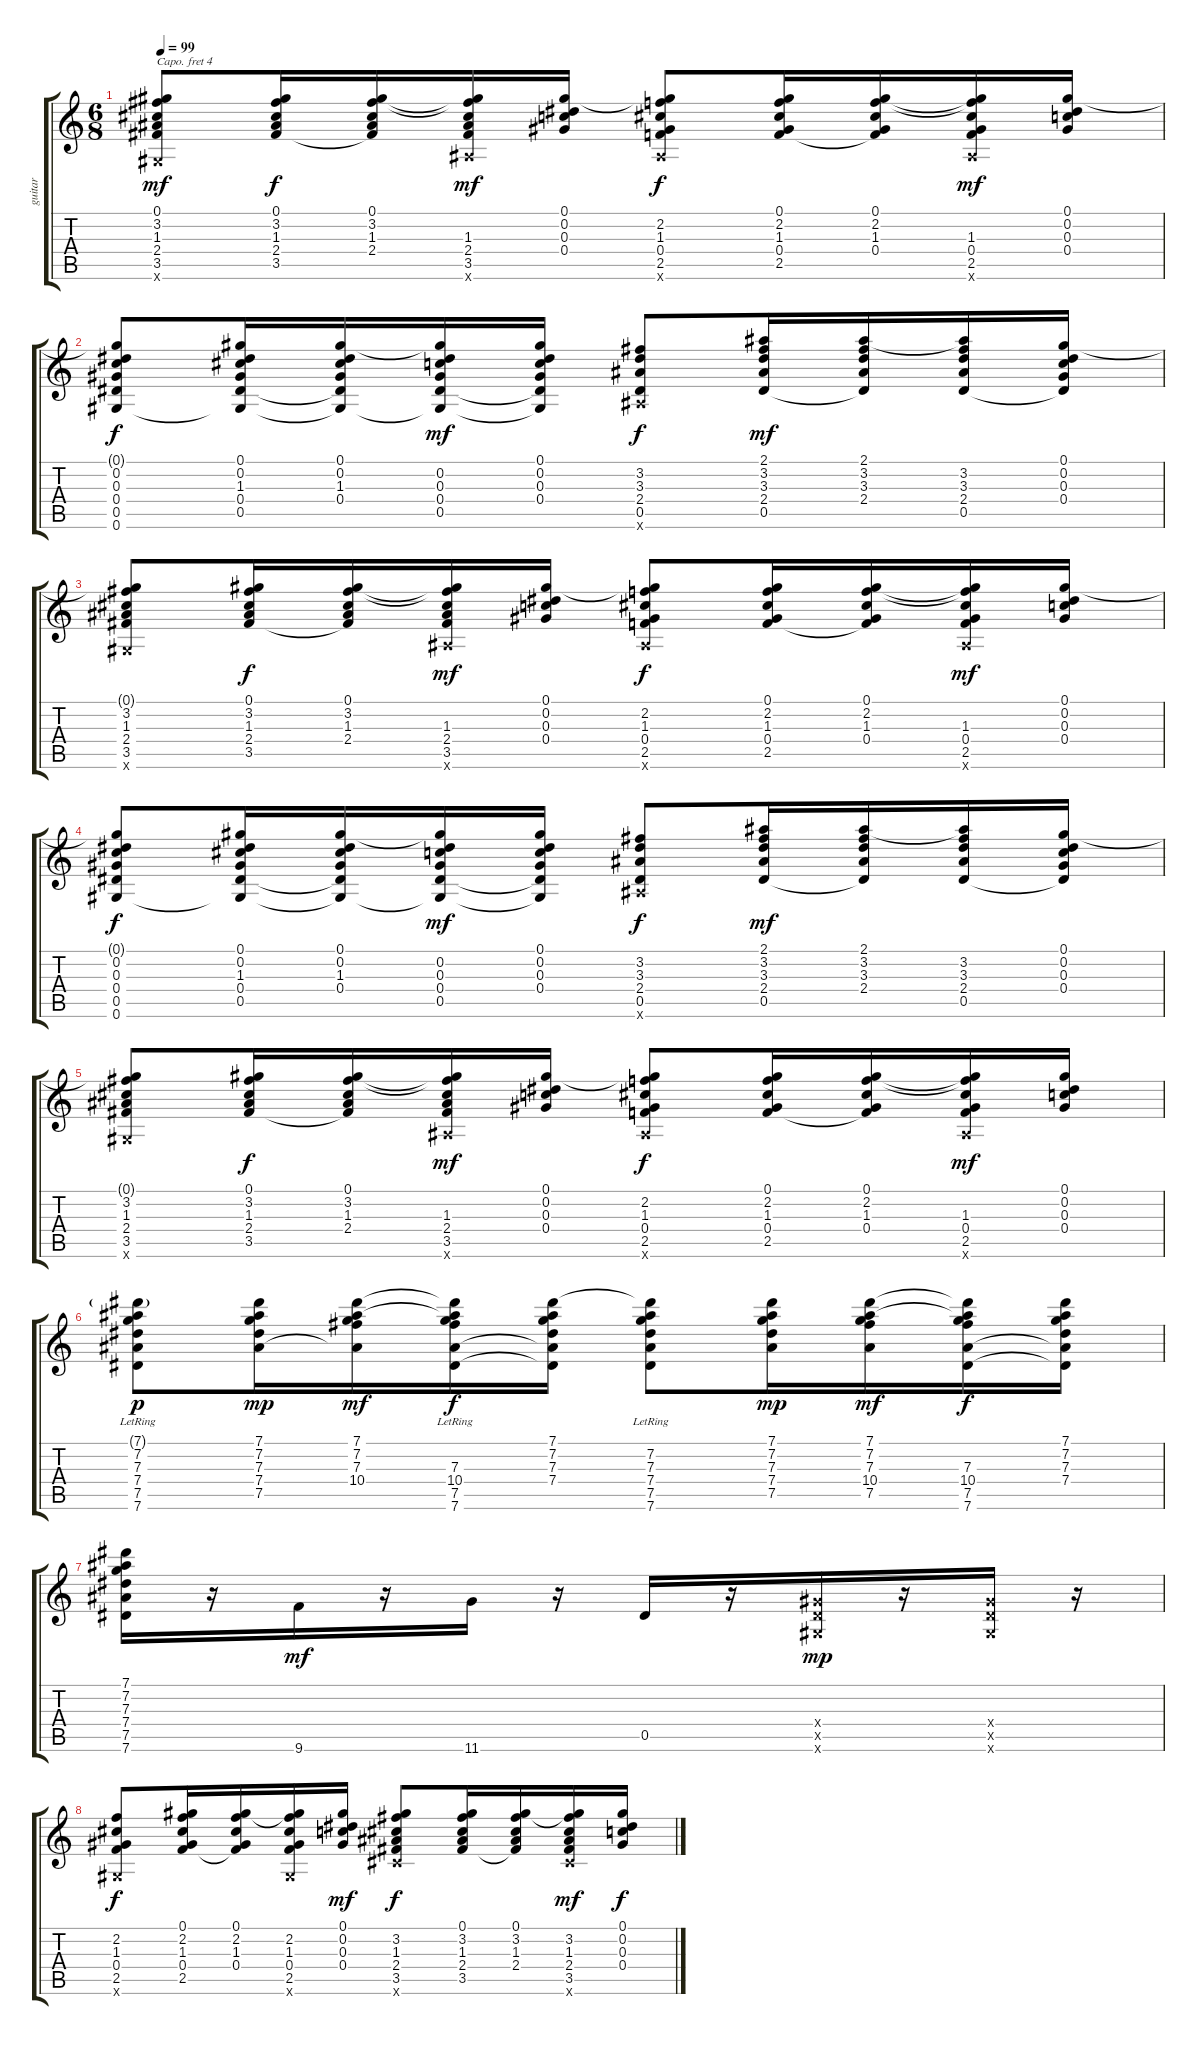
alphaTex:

\track ("guitar" "guitar") {instrument acousticguitarsteel}
\staff {score tabs}
\capo 4
\tuning (E4 B3 Ab3 E3 B2 E2) {hide}
\ts (6 8)
\tempo 99
\clef g2
\ks c
(0.1{t} 3.2 1.3 2.4 3.5 0.6{x}).8{dy mf} (0.1 3.2 1.3 2.4 3.5).16{dy f} (0.1 3.2 1.3 2.4 3.5{t}).16 (0.1{t} 3.2{t} 1.3 2.4 3.5 2.6{x}).16{dy mf} (0.1 0.2 0.3 0.4).16 (0.1{t} 2.2 1.3 0.4 2.5 2.6{x}).8{dy f} (0.1 2.2 1.3 0.4 2.5).16 (0.1 2.2 1.3 0.4 2.5{t}).16 (0.1{t} 2.2{t} 1.3 0.4 2.5 2.6{x}).16{dy mf} (0.1 0.2 0.3 0.4).16 |
(0.1{t} 0.2 0.3 0.4 0.5 0.6).8{dy f} (0.1 0.2 1.3 0.4 0.5 0.6{t}).16 (0.1 0.2 1.3 0.4 0.5{t} 0.6{t}).16 (0.1{t} 0.2 0.3 0.4 0.5 0.6{t}).16{dy mf} (0.1 0.2 0.3 0.4 0.5{t} 0.6{t}).16 (3.2 3.3 2.4 0.5 2.6{x}).8{dy f} (2.1 3.2 3.3 2.4 0.5).16{dy mf} (2.1 3.2 3.3 2.4 0.5{t}).16 (2.1{t} 3.2 3.3 2.4 0.5).16 (0.1 0.2 0.3 0.4 0.5{t}).16 |
(0.1{t} 3.2 1.3 2.4 3.5 0.6{x}).8 (0.1 3.2 1.3 2.4 3.5).16{dy f} (0.1 3.2 1.3 2.4 3.5{t}).16 (0.1{t} 3.2{t} 1.3 2.4 3.5 2.6{x}).16{dy mf} (0.1 0.2 0.3 0.4).16 (0.1{t} 2.2 1.3 0.4 2.5 2.6{x}).8{dy f} (0.1 2.2 1.3 0.4 2.5).16 (0.1 2.2 1.3 0.4 2.5{t}).16 (0.1{t} 2.2{t} 1.3 0.4 2.5 2.6{x}).16{dy mf} (0.1 0.2 0.3 0.4).16 |
(0.1{t} 0.2 0.3 0.4 0.5 0.6).8{dy f} (0.1 0.2 1.3 0.4 0.5 0.6{t}).16 (0.1 0.2 1.3 0.4 0.5{t} 0.6{t}).16 (0.1{t} 0.2 0.3 0.4 0.5 0.6{t}).16{dy mf} (0.1 0.2 0.3 0.4 0.5{t} 0.6{t}).16 (3.2 3.3 2.4 0.5 2.6{x}).8{dy f} (2.1 3.2 3.3 2.4 0.5).16{dy mf} (2.1 3.2 3.3 2.4 0.5{t}).16 (2.1{t} 3.2 3.3 2.4 0.5).16 (0.1 0.2 0.3 0.4 0.5{t}).16 |
(0.1{t} 3.2 1.3 2.4 3.5 0.6{x}).8 (0.1 3.2 1.3 2.4 3.5).16{dy f} (0.1 3.2 1.3 2.4 3.5{t}).16 (0.1{t} 3.2{t} 1.3 2.4 3.5 2.6{x}).16{dy mf} (0.1 0.2 0.3 0.4).16 (0.1{t} 2.2 1.3 0.4 2.5 2.6{x}).8{dy f} (0.1 2.2 1.3 0.4 2.5).16 (0.1 2.2 1.3 0.4 2.5{t}).16 (0.1{t} 2.2{t} 1.3 0.4 2.5 2.6{x}).16{dy mf} (0.1 0.2 0.3 0.4).16 |
(7.1{g} 7.2 7.3 7.4 7.5 7.6{lr}).8{dy p} (7.1 7.2 7.3 7.4 7.5).16{dy mp} (7.1 7.2 7.3 10.4 7.5{t}).16{dy mf} (7.1{t} 7.2{t} 7.3 10.4 7.5 7.6{lr}).16{dy f} (7.1 7.2 7.3 7.4 7.5{t} 7.6{t}).16 (7.1{t} 7.2 7.3 7.4 7.5 7.6{lr}).8 (7.1 7.2 7.3 7.4 7.5).16{dy mp} (7.1 7.2 7.3 10.4 7.5).16{dy mf} (7.1{t} 7.2{t} 7.3 10.4 7.5 7.6).16{dy f} (7.1 7.2 7.3 7.4 7.5{t} 7.6{t}).16 |
(7.1 7.2 7.3 7.4 7.5 7.6).16 r.16 9.6.16{dy mf} r.16 11.6.16 r.16 0.5.16 r.16 (0.4{x} 0.5{x} 0.6{x}).16{dy mp} r.16 (0.4{x} 0.5{x} 0.6{x}).16 r.16 |
(2.2 1.3 0.4 2.5 0.6{x}).8{dy f} (0.1 2.2 1.3 0.4 2.5).16 (0.1 2.2 1.3 0.4 2.5{t}).16 (0.1{t} 2.2 1.3 0.4 2.5 0.6{x}).16 (0.1 0.2 0.3 0.4).16{dy mf} (0.1{t} 3.2 1.3 2.4 3.5 5.6{x}).8{dy f} (0.1 3.2 1.3 2.4 3.5).16 (0.1 3.2 1.3 2.4 3.5{t}).16 (0.1{t} 3.2 1.3 2.4 3.5 5.6{x}).16{dy mf} (0.1 0.2 0.3 0.4).16{dy f}
